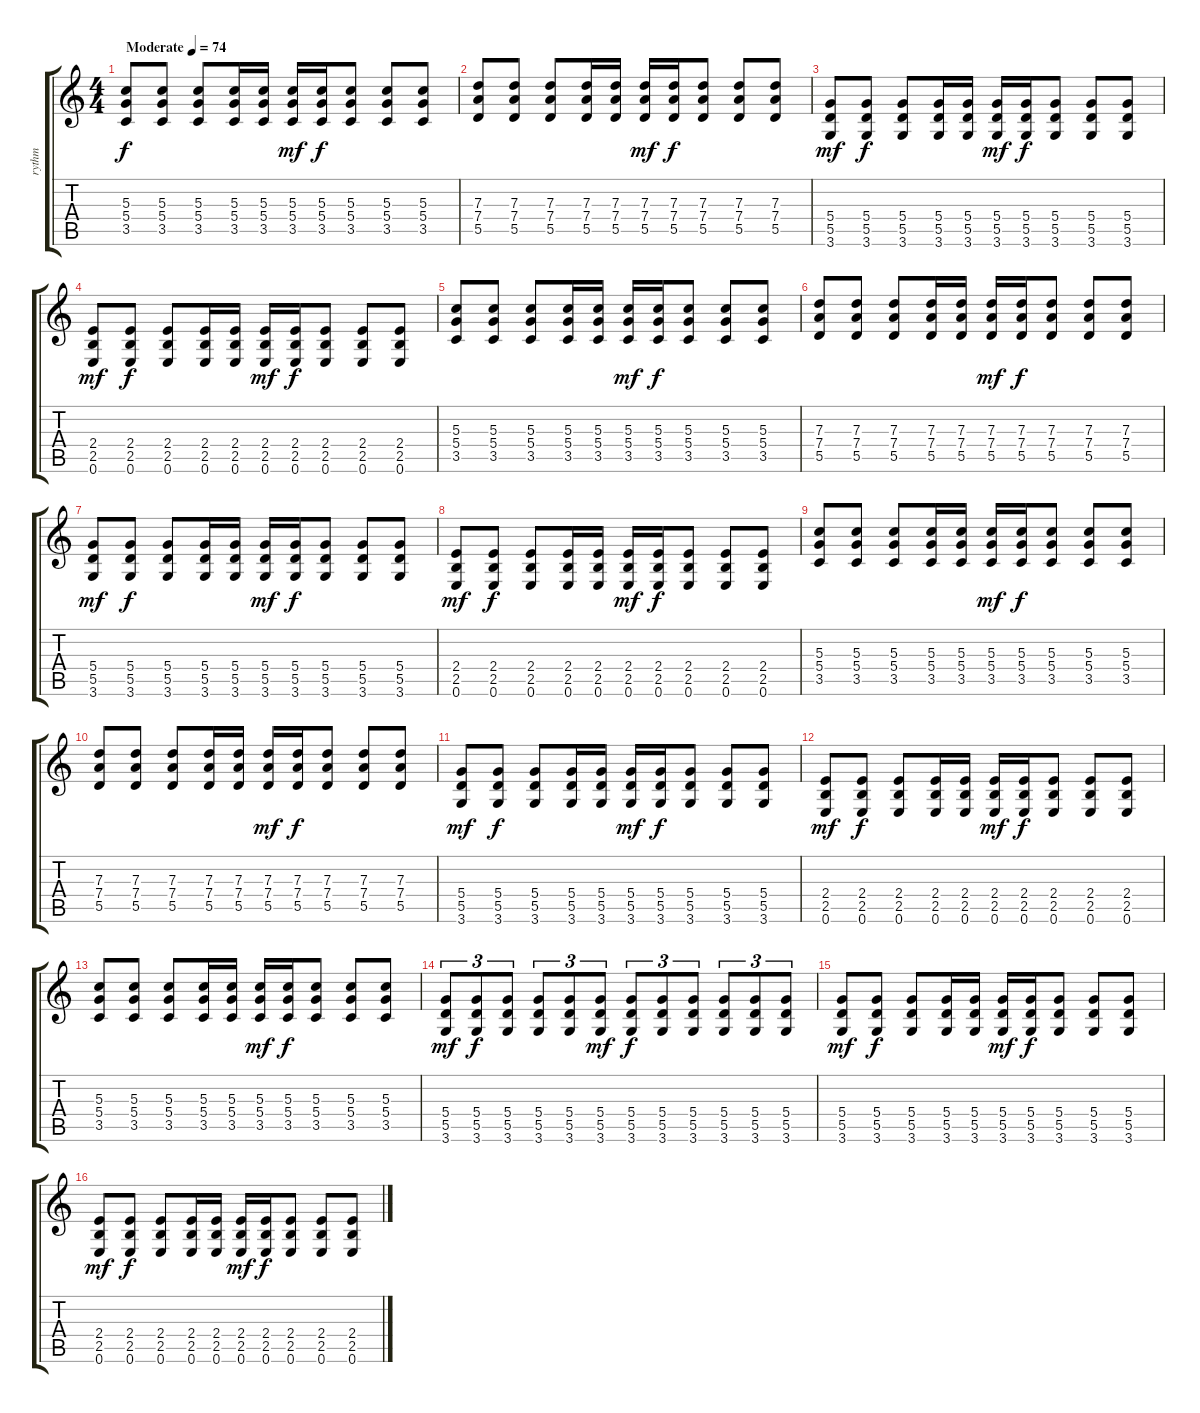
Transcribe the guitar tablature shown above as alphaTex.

\track ("rythm" "rythm") {instrument overdrivenguitar}
\staff {score tabs}
\tuning (E4 B3 G3 D3 A2 E2) {hide}
\ts (4 4)
\tempo (74 "Moderate")
\clef g2
\ks c
(5.3 5.4 3.5).8{dy f instrument overdrivenguitar} (5.3 5.4 3.5).8 (5.3 5.4 3.5).8 (5.3 5.4 3.5).16 (5.3 5.4 3.5).16 (5.3 5.4 3.5).16{dy mf} (5.3 5.4 3.5).16{dy f} (5.3 5.4 3.5).8 (5.3 5.4 3.5).8 (5.3 5.4 3.5).8 |
(7.3 7.4 5.5).8 (7.3 7.4 5.5).8 (7.3 7.4 5.5).8 (7.3 7.4 5.5).16 (7.3 7.4 5.5).16 (7.3 7.4 5.5).16{dy mf} (7.3 7.4 5.5).16{dy f} (7.3 7.4 5.5).8 (7.3 7.4 5.5).8 (7.3 7.4 5.5).8 |
(5.4 5.5 3.6).8{dy mf} (5.4 5.5 3.6).8{dy f} (5.4 5.5 3.6).8 (5.4 5.5 3.6).16 (5.4 5.5 3.6).16 (5.4 5.5 3.6).16{dy mf} (5.4 5.5 3.6).16{dy f} (5.4 5.5 3.6).8 (5.4 5.5 3.6).8 (5.4 5.5 3.6).8 |
(2.4 2.5 0.6).8{dy mf} (2.4 2.5 0.6).8{dy f} (2.4 2.5 0.6).8 (2.4 2.5 0.6).16 (2.4 2.5 0.6).16 (2.4 2.5 0.6).16{dy mf} (2.4 2.5 0.6).16{dy f} (2.4 2.5 0.6).8 (2.4 2.5 0.6).8 (2.4 2.5 0.6).8 |
(5.3 5.4 3.5).8 (5.3 5.4 3.5).8 (5.3 5.4 3.5).8 (5.3 5.4 3.5).16 (5.3 5.4 3.5).16 (5.3 5.4 3.5).16{dy mf} (5.3 5.4 3.5).16{dy f} (5.3 5.4 3.5).8 (5.3 5.4 3.5).8 (5.3 5.4 3.5).8 |
(7.3 7.4 5.5).8 (7.3 7.4 5.5).8 (7.3 7.4 5.5).8 (7.3 7.4 5.5).16 (7.3 7.4 5.5).16 (7.3 7.4 5.5).16{dy mf} (7.3 7.4 5.5).16{dy f} (7.3 7.4 5.5).8 (7.3 7.4 5.5).8 (7.3 7.4 5.5).8 |
(5.4 5.5 3.6).8{dy mf} (5.4 5.5 3.6).8{dy f} (5.4 5.5 3.6).8 (5.4 5.5 3.6).16 (5.4 5.5 3.6).16 (5.4 5.5 3.6).16{dy mf} (5.4 5.5 3.6).16{dy f} (5.4 5.5 3.6).8 (5.4 5.5 3.6).8 (5.4 5.5 3.6).8 |
(2.4 2.5 0.6).8{dy mf} (2.4 2.5 0.6).8{dy f} (2.4 2.5 0.6).8 (2.4 2.5 0.6).16 (2.4 2.5 0.6).16 (2.4 2.5 0.6).16{dy mf} (2.4 2.5 0.6).16{dy f} (2.4 2.5 0.6).8 (2.4 2.5 0.6).8 (2.4 2.5 0.6).8 |
(5.3 5.4 3.5).8 (5.3 5.4 3.5).8 (5.3 5.4 3.5).8 (5.3 5.4 3.5).16 (5.3 5.4 3.5).16{txt ""} (5.3 5.4 3.5).16{dy mf} (5.3 5.4 3.5).16{dy f} (5.3 5.4 3.5).8 (5.3 5.4 3.5).8 (5.3 5.4 3.5).8 |
(7.3 7.4 5.5).8 (7.3 7.4 5.5).8 (7.3 7.4 5.5).8 (7.3 7.4 5.5).16 (7.3 7.4 5.5).16 (7.3 7.4 5.5).16{dy mf} (7.3 7.4 5.5).16{dy f} (7.3 7.4 5.5).8 (7.3 7.4 5.5).8 (7.3 7.4 5.5).8 |
(5.4 5.5 3.6).8{dy mf} (5.4 5.5 3.6).8{dy f} (5.4 5.5 3.6).8 (5.4 5.5 3.6).16 (5.4 5.5 3.6).16 (5.4 5.5 3.6).16{dy mf} (5.4 5.5 3.6).16{dy f} (5.4 5.5 3.6).8 (5.4 5.5 3.6).8 (5.4 5.5 3.6).8 |
(2.4 2.5 0.6).8{dy mf} (2.4 2.5 0.6).8{dy f} (2.4 2.5 0.6).8 (2.4 2.5 0.6).16 (2.4 2.5 0.6).16 (2.4 2.5 0.6).16{dy mf} (2.4 2.5 0.6).16{dy f} (2.4 2.5 0.6).8 (2.4 2.5 0.6).8 (2.4 2.5 0.6).8 |
(5.3 5.4 3.5).8 (5.3 5.4 3.5).8 (5.3 5.4 3.5).8 (5.3 5.4 3.5).16 (5.3 5.4 3.5).16 (5.3 5.4 3.5).16{dy mf} (5.3 5.4 3.5).16{dy f} (5.3 5.4 3.5).8 (5.3 5.4 3.5).8 (5.3 5.4 3.5).8 |
(5.4 5.5 3.6).8{tu (3 2) dy mf} (5.4 5.5 3.6).8{tu (3 2) dy f} (5.4 5.5 3.6).8{tu (3 2)} (5.4 5.5 3.6).8{tu (3 2)} (5.4 5.5 3.6).8{tu (3 2)} (5.4 5.5 3.6).8{tu (3 2) dy mf} (5.4 5.5 3.6).8{tu (3 2) dy f} (5.4 5.5 3.6).8{tu (3 2)} (5.4 5.5 3.6).8{tu (3 2)} (5.4 5.5 3.6).8{tu (3 2)} (5.4 5.5 3.6).8{tu (3 2)} (5.4 5.5 3.6).8{tu (3 2)} |
(5.4 5.5 3.6).8{dy mf} (5.4 5.5 3.6).8{dy f} (5.4 5.5 3.6).8 (5.4 5.5 3.6).16 (5.4 5.5 3.6).16 (5.4 5.5 3.6).16{dy mf} (5.4 5.5 3.6).16{dy f} (5.4 5.5 3.6).8 (5.4 5.5 3.6).8 (5.4 5.5 3.6).8 |
(2.4 2.5 0.6).8{dy mf} (2.4 2.5 0.6).8{dy f} (2.4 2.5 0.6).8 (2.4 2.5 0.6).16 (2.4 2.5 0.6).16 (2.4 2.5 0.6).16{dy mf} (2.4 2.5 0.6).16{dy f} (2.4 2.5 0.6).8 (2.4 2.5 0.6).8 (2.4 2.5 0.6).8
